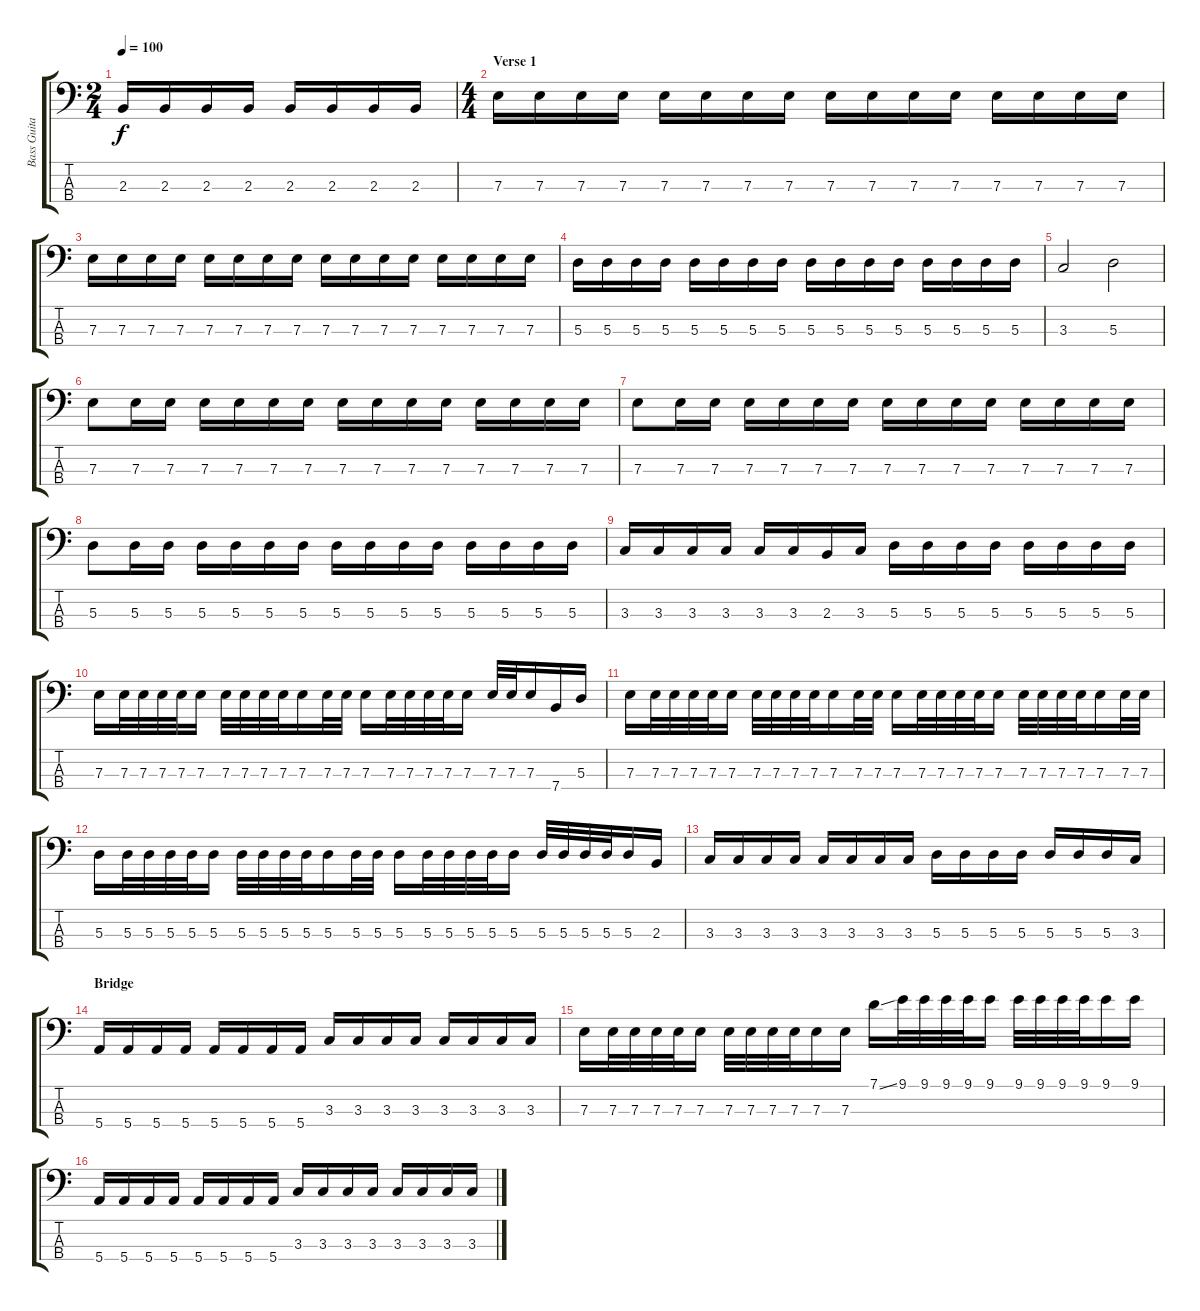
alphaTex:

\track ("Bass Guitar" "Bass Guita") {instrument electricbassfinger}
\staff {score tabs}
\tuning (G2 D2 A1 E1) {hide}
\ts (2 4)
\tempo 100
\clef f4
\ks c
2.3.16{dy f} 2.3.16 2.3.16 2.3.16 2.3.16 2.3.16 2.3.16 2.3.16 |
\ts (4 4)
\section ("" "Verse 1")
7.3.16 7.3.16 7.3.16 7.3.16 7.3.16 7.3.16 7.3.16 7.3.16 7.3.16 7.3.16 7.3.16 7.3.16 7.3.16 7.3.16 7.3.16 7.3.16 |
7.3.16 7.3.16 7.3.16 7.3.16 7.3.16 7.3.16 7.3.16 7.3.16 7.3.16 7.3.16 7.3.16 7.3.16 7.3.16 7.3.16 7.3.16 7.3.16 |
5.3.16 5.3.16 5.3.16 5.3.16 5.3.16 5.3.16 5.3.16 5.3.16 5.3.16 5.3.16 5.3.16 5.3.16 5.3.16 5.3.16 5.3.16 5.3.16 |
3.3.2 5.3.2 |
7.3.8 7.3.16 7.3.16 7.3.16 7.3.16 7.3.16 7.3.16 7.3.16 7.3.16 7.3.16 7.3.16 7.3.16 7.3.16 7.3.16 7.3.16 |
7.3.8 7.3.16 7.3.16 7.3.16 7.3.16 7.3.16 7.3.16 7.3.16 7.3.16 7.3.16 7.3.16 7.3.16 7.3.16 7.3.16 7.3.16 |
5.3.8 5.3.16 5.3.16 5.3.16 5.3.16 5.3.16 5.3.16 5.3.16 5.3.16 5.3.16 5.3.16 5.3.16 5.3.16 5.3.16 5.3.16 |
3.3.16 3.3.16 3.3.16 3.3.16 3.3.16 3.3.16 2.3.16 3.3.16 5.3.16 5.3.16 5.3.16 5.3.16 5.3.16 5.3.16 5.3.16 5.3.16 |
7.3.16 7.3.32 7.3.32 7.3.32 7.3.32 7.3.16 7.3.32 7.3.32 7.3.32 7.3.32 7.3.16 7.3.32 7.3.32 7.3.16 7.3.32 7.3.32 7.3.32 7.3.32 7.3.16 7.3.32 7.3.32 7.3.16 7.4.16 5.3.16 |
7.3.16 7.3.32 7.3.32 7.3.32 7.3.32 7.3.16 7.3.32 7.3.32 7.3.32 7.3.32 7.3.16 7.3.32 7.3.32 7.3.16 7.3.32 7.3.32 7.3.32 7.3.32 7.3.16 7.3.32 7.3.32 7.3.32 7.3.32 7.3.16 7.3.32 7.3.32 |
5.3.16 5.3.32 5.3.32 5.3.32 5.3.32 5.3.16 5.3.32 5.3.32 5.3.32 5.3.32 5.3.16 5.3.32 5.3.32 5.3.16 5.3.32 5.3.32 5.3.32 5.3.32 5.3.16 5.3.32 5.3.32 5.3.32 5.3.32 5.3.16 2.3.16 |
3.3.16 3.3.16 3.3.16 3.3.16 3.3.16 3.3.16 3.3.16 3.3.16 5.3.16 5.3.16 5.3.16 5.3.16 5.3.16 5.3.16 5.3.16 3.3.16 |
\section ("" "Bridge")
5.4.16 5.4.16 5.4.16 5.4.16 5.4.16 5.4.16 5.4.16 5.4.16 3.3.16 3.3.16 3.3.16 3.3.16 3.3.16 3.3.16 3.3.16 3.3.16 |
7.3.16 7.3.32 7.3.32 7.3.32 7.3.32 7.3.16 7.3.32 7.3.32 7.3.32 7.3.32 7.3.16 7.3.16 7.1{ss}.16 9.1.32 9.1.32 9.1.32 9.1.32 9.1.16 9.1.32 9.1.32 9.1.32 9.1.32 9.1.16 9.1.16 |
5.4.16 5.4.16 5.4.16 5.4.16 5.4.16 5.4.16 5.4.16 5.4.16 3.3.16 3.3.16 3.3.16 3.3.16 3.3.16 3.3.16 3.3.16 3.3.16
